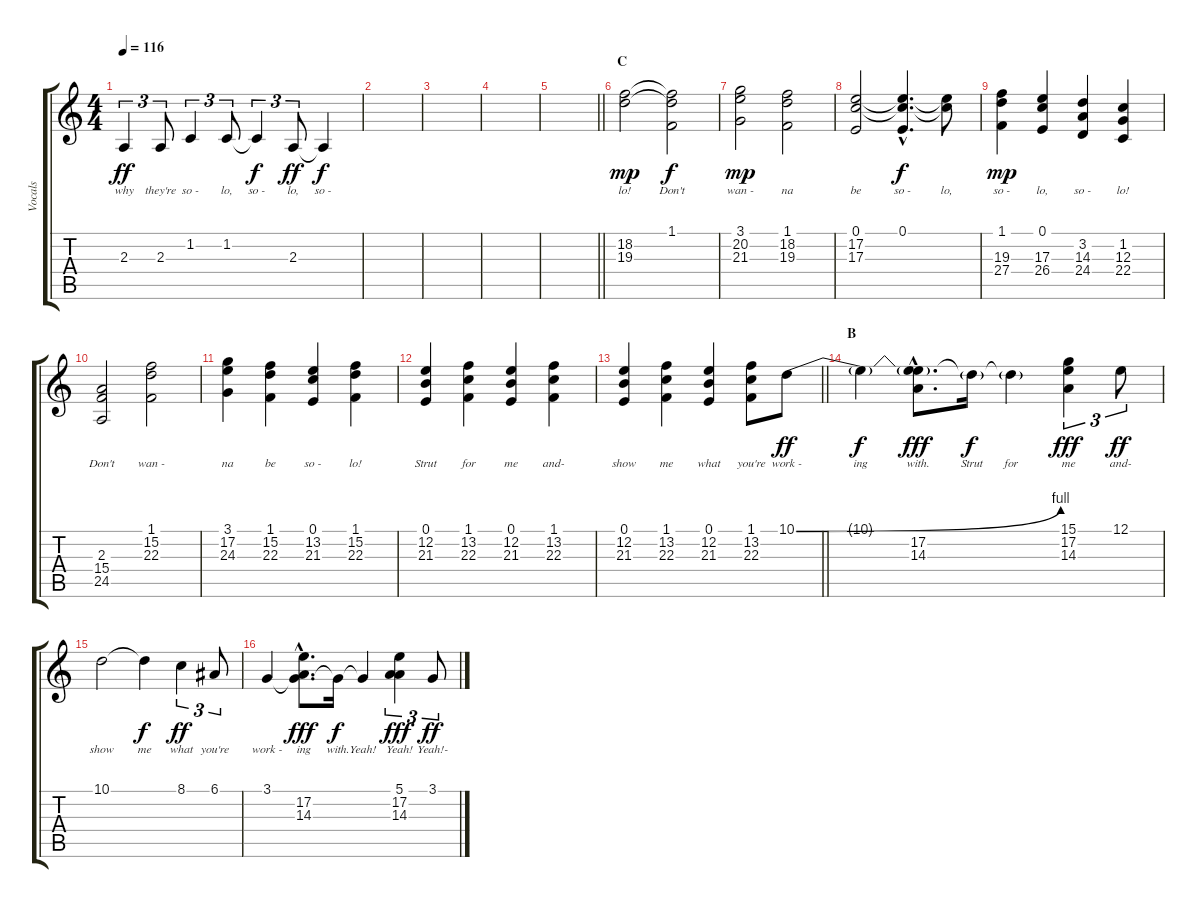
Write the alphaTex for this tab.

\track ("Vocals" "Vocals") {instrument tenorsax}
\staff {score tabs}
\tuning (E4 B3 G3 D3 A2 E2) {hide}
\ts (4 4)
\tempo 116
\clef g2
\ks aminor
2.3.4{tu (3 2) lyrics (0 "why") lyrics (1 "") lyrics (2 "") lyrics (3 "") lyrics (4 "") dy ff} 2.3.8{tu (3 2) lyrics (0 "they're") lyrics (1 "") lyrics (2 "") lyrics (3 "") lyrics (4 "")} 1.2.4{tu (3 2) lyrics (0 "so -") lyrics (1 "") lyrics (2 "") lyrics (3 "") lyrics (4 "")} 1.2.8{tu (3 2) lyrics (0 "lo,") lyrics (1 "") lyrics (2 "") lyrics (3 "") lyrics (4 "")} 1.2{t}.4{tu (3 2) lyrics (0 "so -") lyrics (1 "") lyrics (2 "") lyrics (3 "") lyrics (4 "") dy f} 2.3.8{tu (3 2) lyrics (0 "lo,") lyrics (1 "") lyrics (2 "") lyrics (3 "") lyrics (4 "") dy ff} 2.3{t}.4{lyrics (0 "so -") lyrics (1 "") lyrics (2 "") lyrics (3 "") lyrics (4 "") dy f} |
|
|
|
\barLineRight lightlight
|
\section ("" "C")
(18.2 19.3).2{lyrics (0 "lo!") lyrics (1 "") lyrics (2 "") lyrics (3 "") lyrics (4 "") dy mp} (1.1 18.2{t} 19.3{t}).2{lyrics (0 "Don't") lyrics (1 "") lyrics (2 "") lyrics (3 "") lyrics (4 "") dy f} |
(3.1 20.2 21.3).2{lyrics (0 "wan -") lyrics (1 "") lyrics (2 "") lyrics (3 "") lyrics (4 "") dy mp} (1.1 18.2 19.3).2{lyrics (0 "na") lyrics (1 "") lyrics (2 "") lyrics (3 "") lyrics (4 "")} |
(0.1 17.2 17.3).2{lyrics (0 "be") lyrics (1 "") lyrics (2 "") lyrics (3 "") lyrics (4 "")} (0.1{hac} 17.2{hac t} 17.3{hac t}).4{d lyrics (0 "so -") lyrics (1 "") lyrics (2 "") lyrics (3 "") lyrics (4 "") dy f} (17.2{t} 17.3{t}).8{lyrics (0 "lo,") lyrics (1 "") lyrics (2 "") lyrics (3 "") lyrics (4 "")} |
(1.1 19.3 27.4).4{lyrics (0 "so -") lyrics (1 "") lyrics (2 "") lyrics (3 "") lyrics (4 "") dy mp} (0.1 17.3 26.4).4{lyrics (0 "lo,") lyrics (1 "") lyrics (2 "") lyrics (3 "") lyrics (4 "")} (3.2 14.3 24.4).4{lyrics (0 "so -") lyrics (1 "") lyrics (2 "") lyrics (3 "") lyrics (4 "")} (1.2 12.3 22.4).4{lyrics (0 "lo!") lyrics (1 "") lyrics (2 "") lyrics (3 "") lyrics (4 "")} |
(2.3 15.4 24.5).2{lyrics (0 "Don't") lyrics (1 "") lyrics (2 "") lyrics (3 "") lyrics (4 "")} (1.1 15.2 22.3).2{lyrics (0 "wan -") lyrics (1 "") lyrics (2 "") lyrics (3 "") lyrics (4 "")} |
(3.1 17.2 24.3).4{lyrics (0 "na") lyrics (1 "") lyrics (2 "") lyrics (3 "") lyrics (4 "")} (1.1 15.2 22.3).4{lyrics (0 "be") lyrics (1 "") lyrics (2 "") lyrics (3 "") lyrics (4 "")} (0.1 13.2 21.3).4{lyrics (0 "so -") lyrics (1 "") lyrics (2 "") lyrics (3 "") lyrics (4 "")} (1.1 15.2 22.3).4{lyrics (0 "lo!") lyrics (1 "") lyrics (2 "") lyrics (3 "") lyrics (4 "")} |
(0.1 12.2 21.3).4{lyrics (0 "Strut") lyrics (1 "") lyrics (2 "") lyrics (3 "") lyrics (4 "")} (1.1 13.2 22.3).4{lyrics (0 "for") lyrics (1 "") lyrics (2 "") lyrics (3 "") lyrics (4 "")} (0.1 12.2 21.3).4{lyrics (0 "me") lyrics (1 "") lyrics (2 "") lyrics (3 "") lyrics (4 "")} (1.1 13.2 22.3).4{lyrics (0 "and-") lyrics (1 "") lyrics (2 "") lyrics (3 "") lyrics (4 "")} |
\barLineRight lightlight
(0.1 12.2 21.3).4{lyrics (0 "show") lyrics (1 "") lyrics (2 "") lyrics (3 "") lyrics (4 "")} (1.1 13.2 22.3).4{lyrics (0 "me") lyrics (1 "") lyrics (2 "") lyrics (3 "") lyrics (4 "")} (0.1 12.2 21.3).4{lyrics (0 "what") lyrics (1 "") lyrics (2 "") lyrics (3 "") lyrics (4 "")} (1.1 13.2 22.3).8{lyrics (0 "you're") lyrics (1 "") lyrics (2 "") lyrics (3 "") lyrics (4 "")} 10.1{be (bend 0 0 60 4)}.8{lyrics (0 "work -") lyrics (1 "") lyrics (2 "") lyrics (3 "") lyrics (4 "") dy ff} |
\section ("" "B")
10.1{t}.4{lyrics (0 "ing") lyrics (1 "") lyrics (2 "") lyrics (3 "") lyrics (4 "") dy f} (10.1{hac t} 17.2{hac} 14.3{hac}).8{d lyrics (0 "with.") lyrics (1 "") lyrics (2 "") lyrics (3 "") lyrics (4 "") dy fff} 10.1{t}.16{lyrics (0 "Strut") lyrics (1 "") lyrics (2 "") lyrics (3 "") lyrics (4 "") dy f} 10.1{t}.4{lyrics (0 "for") lyrics (1 "") lyrics (2 "") lyrics (3 "") lyrics (4 "")} (15.1 17.2 14.3).4{tu (3 2) lyrics (0 "me") lyrics (1 "") lyrics (2 "") lyrics (3 "") lyrics (4 "") dy fff} 12.1.8{tu (3 2) lyrics (0 "and-") lyrics (1 "") lyrics (2 "") lyrics (3 "") lyrics (4 "") dy ff} |
10.1.2{lyrics (0 "show") lyrics (1 "") lyrics (2 "") lyrics (3 "") lyrics (4 "")} 10.1{t}.4{lyrics (0 "me") lyrics (1 "") lyrics (2 "") lyrics (3 "") lyrics (4 "") dy f} 8.1.4{tu (3 2) lyrics (0 "what") lyrics (1 "") lyrics (2 "") lyrics (3 "") lyrics (4 "") dy ff} 6.1.8{tu (3 2) lyrics (0 "you're") lyrics (1 "") lyrics (2 "") lyrics (3 "") lyrics (4 "")} |
3.1.4{lyrics (0 "work -") lyrics (1 "") lyrics (2 "") lyrics (3 "") lyrics (4 "")} (3.1{hac t} 17.2{hac} 14.3{hac}).8{d lyrics (0 "ing") lyrics (1 "") lyrics (2 "") lyrics (3 "") lyrics (4 "") dy fff} 3.1{t}.16{lyrics (0 "with.") lyrics (1 "") lyrics (2 "") lyrics (3 "") lyrics (4 "") dy f} 3.1{t}.4{lyrics (0 "Yeah!") lyrics (1 "") lyrics (2 "") lyrics (3 "") lyrics (4 "")} (5.1 17.2 14.3).4{tu (3 2) lyrics (0 "Yeah!") lyrics (1 "") lyrics (2 "") lyrics (3 "") lyrics (4 "") dy fff} 3.1.8{tu (3 2) lyrics (0 "Yeah!-") lyrics (1 "") lyrics (2 "") lyrics (3 "") lyrics (4 "") dy ff}
